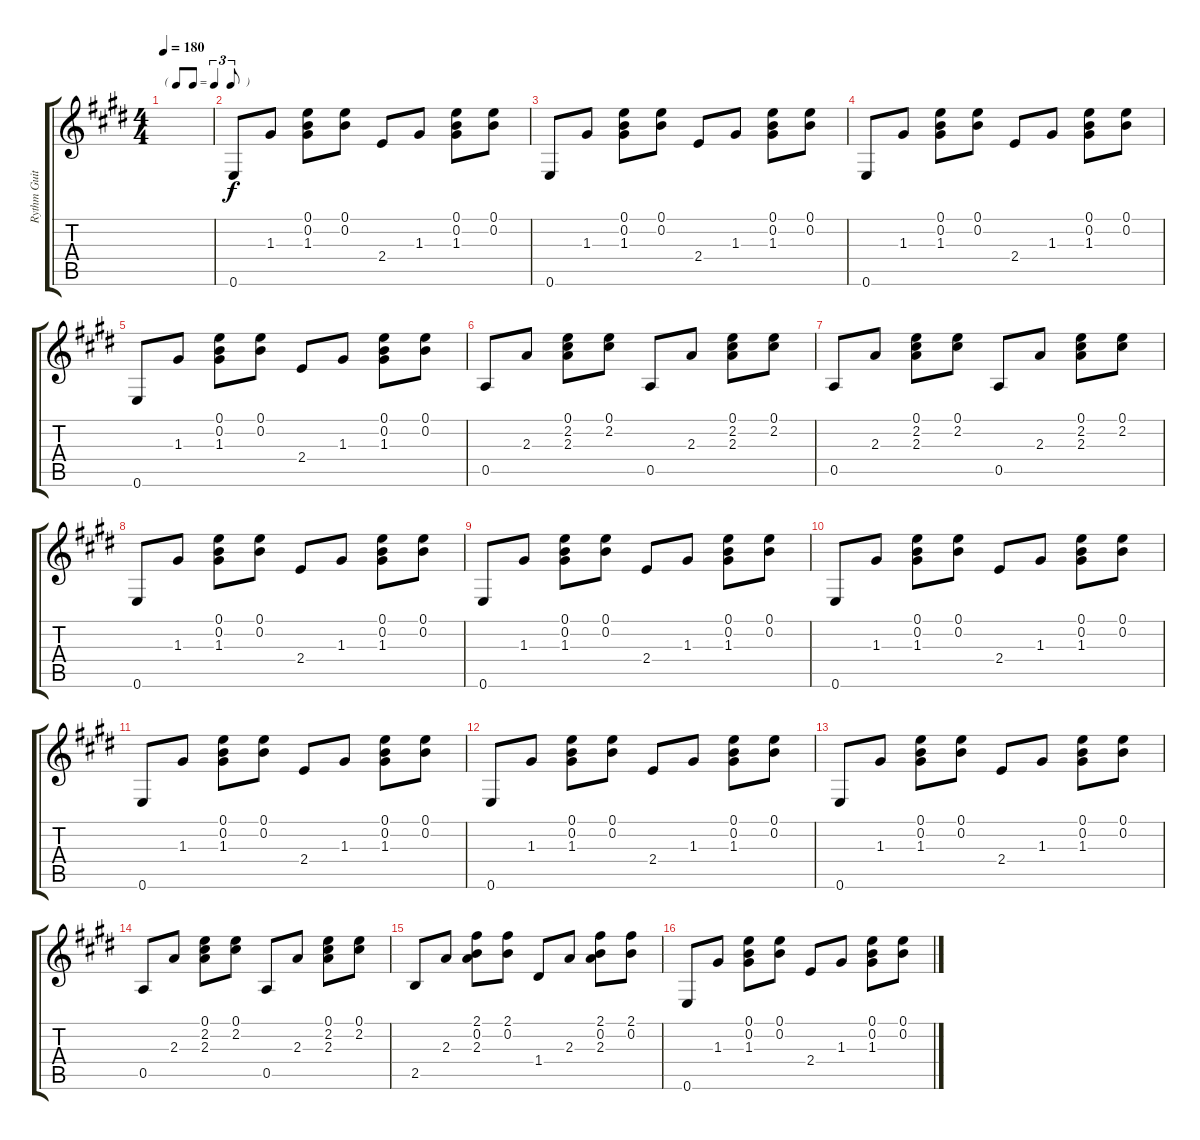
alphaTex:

\track ("Rythm Guitar" "Rythm Guit") {instrument acousticguitarsteel}
\staff {score tabs}
\tuning (E4 B3 G3 D3 A2 E2) {hide}
\ts (4 4)
\tf triplet8th
\tempo 180
\clef g2
\ks e
|
0.6.8 1.3.8 (0.1 0.2 1.3).8 (0.1 0.2).8 2.4.8 1.3.8 (0.1 0.2 1.3).8 (0.1 0.2).8 |
0.6.8 1.3.8 (0.1 0.2 1.3).8 (0.1 0.2).8 2.4.8 1.3.8 (0.1 0.2 1.3).8 (0.1 0.2).8 |
0.6.8 1.3.8 (0.1 0.2 1.3).8 (0.1 0.2).8 2.4.8 1.3.8 (0.1 0.2 1.3).8 (0.1 0.2).8 |
0.6.8 1.3.8 (0.1 0.2 1.3).8 (0.1 0.2).8 2.4.8 1.3.8 (0.1 0.2 1.3).8 (0.1 0.2).8 |
0.5.8 2.3.8 (0.1 2.2 2.3).8 (0.1 2.2).8 0.5.8 2.3.8 (0.1 2.2 2.3).8 (0.1 2.2).8 |
0.5.8 2.3.8 (0.1 2.2 2.3).8 (0.1 2.2).8 0.5.8 2.3.8 (0.1 2.2 2.3).8 (0.1 2.2).8 |
0.6.8 1.3.8 (0.1 0.2 1.3).8 (0.1 0.2).8 2.4.8 1.3.8 (0.1 0.2 1.3).8 (0.1 0.2).8 |
0.6.8 1.3.8 (0.1 0.2 1.3).8 (0.1 0.2).8 2.4.8 1.3.8 (0.1 0.2 1.3).8 (0.1 0.2).8 |
0.6.8 1.3.8 (0.1 0.2 1.3).8 (0.1 0.2).8 2.4.8 1.3.8 (0.1 0.2 1.3).8 (0.1 0.2).8 |
0.6.8 1.3.8 (0.1 0.2 1.3).8 (0.1 0.2).8 2.4.8 1.3.8 (0.1 0.2 1.3).8 (0.1 0.2).8 |
0.6.8 1.3.8 (0.1 0.2 1.3).8 (0.1 0.2).8 2.4.8 1.3.8 (0.1 0.2 1.3).8 (0.1 0.2).8 |
0.6.8 1.3.8 (0.1 0.2 1.3).8 (0.1 0.2).8 2.4.8 1.3.8 (0.1 0.2 1.3).8 (0.1 0.2).8 |
0.5.8 2.3.8 (0.1 2.2 2.3).8 (0.1 2.2).8 0.5.8 2.3.8 (0.1 2.2 2.3).8 (0.1 2.2).8 |
2.5.8 2.3.8 (2.1 0.2 2.3).8 (2.1 0.2).8 1.4.8 2.3.8 (2.1 0.2 2.3).8 (2.1 0.2).8 |
0.6.8 1.3.8 (0.1 0.2 1.3).8 (0.1 0.2).8 2.4.8 1.3.8 (0.1 0.2 1.3).8 (0.1 0.2).8
